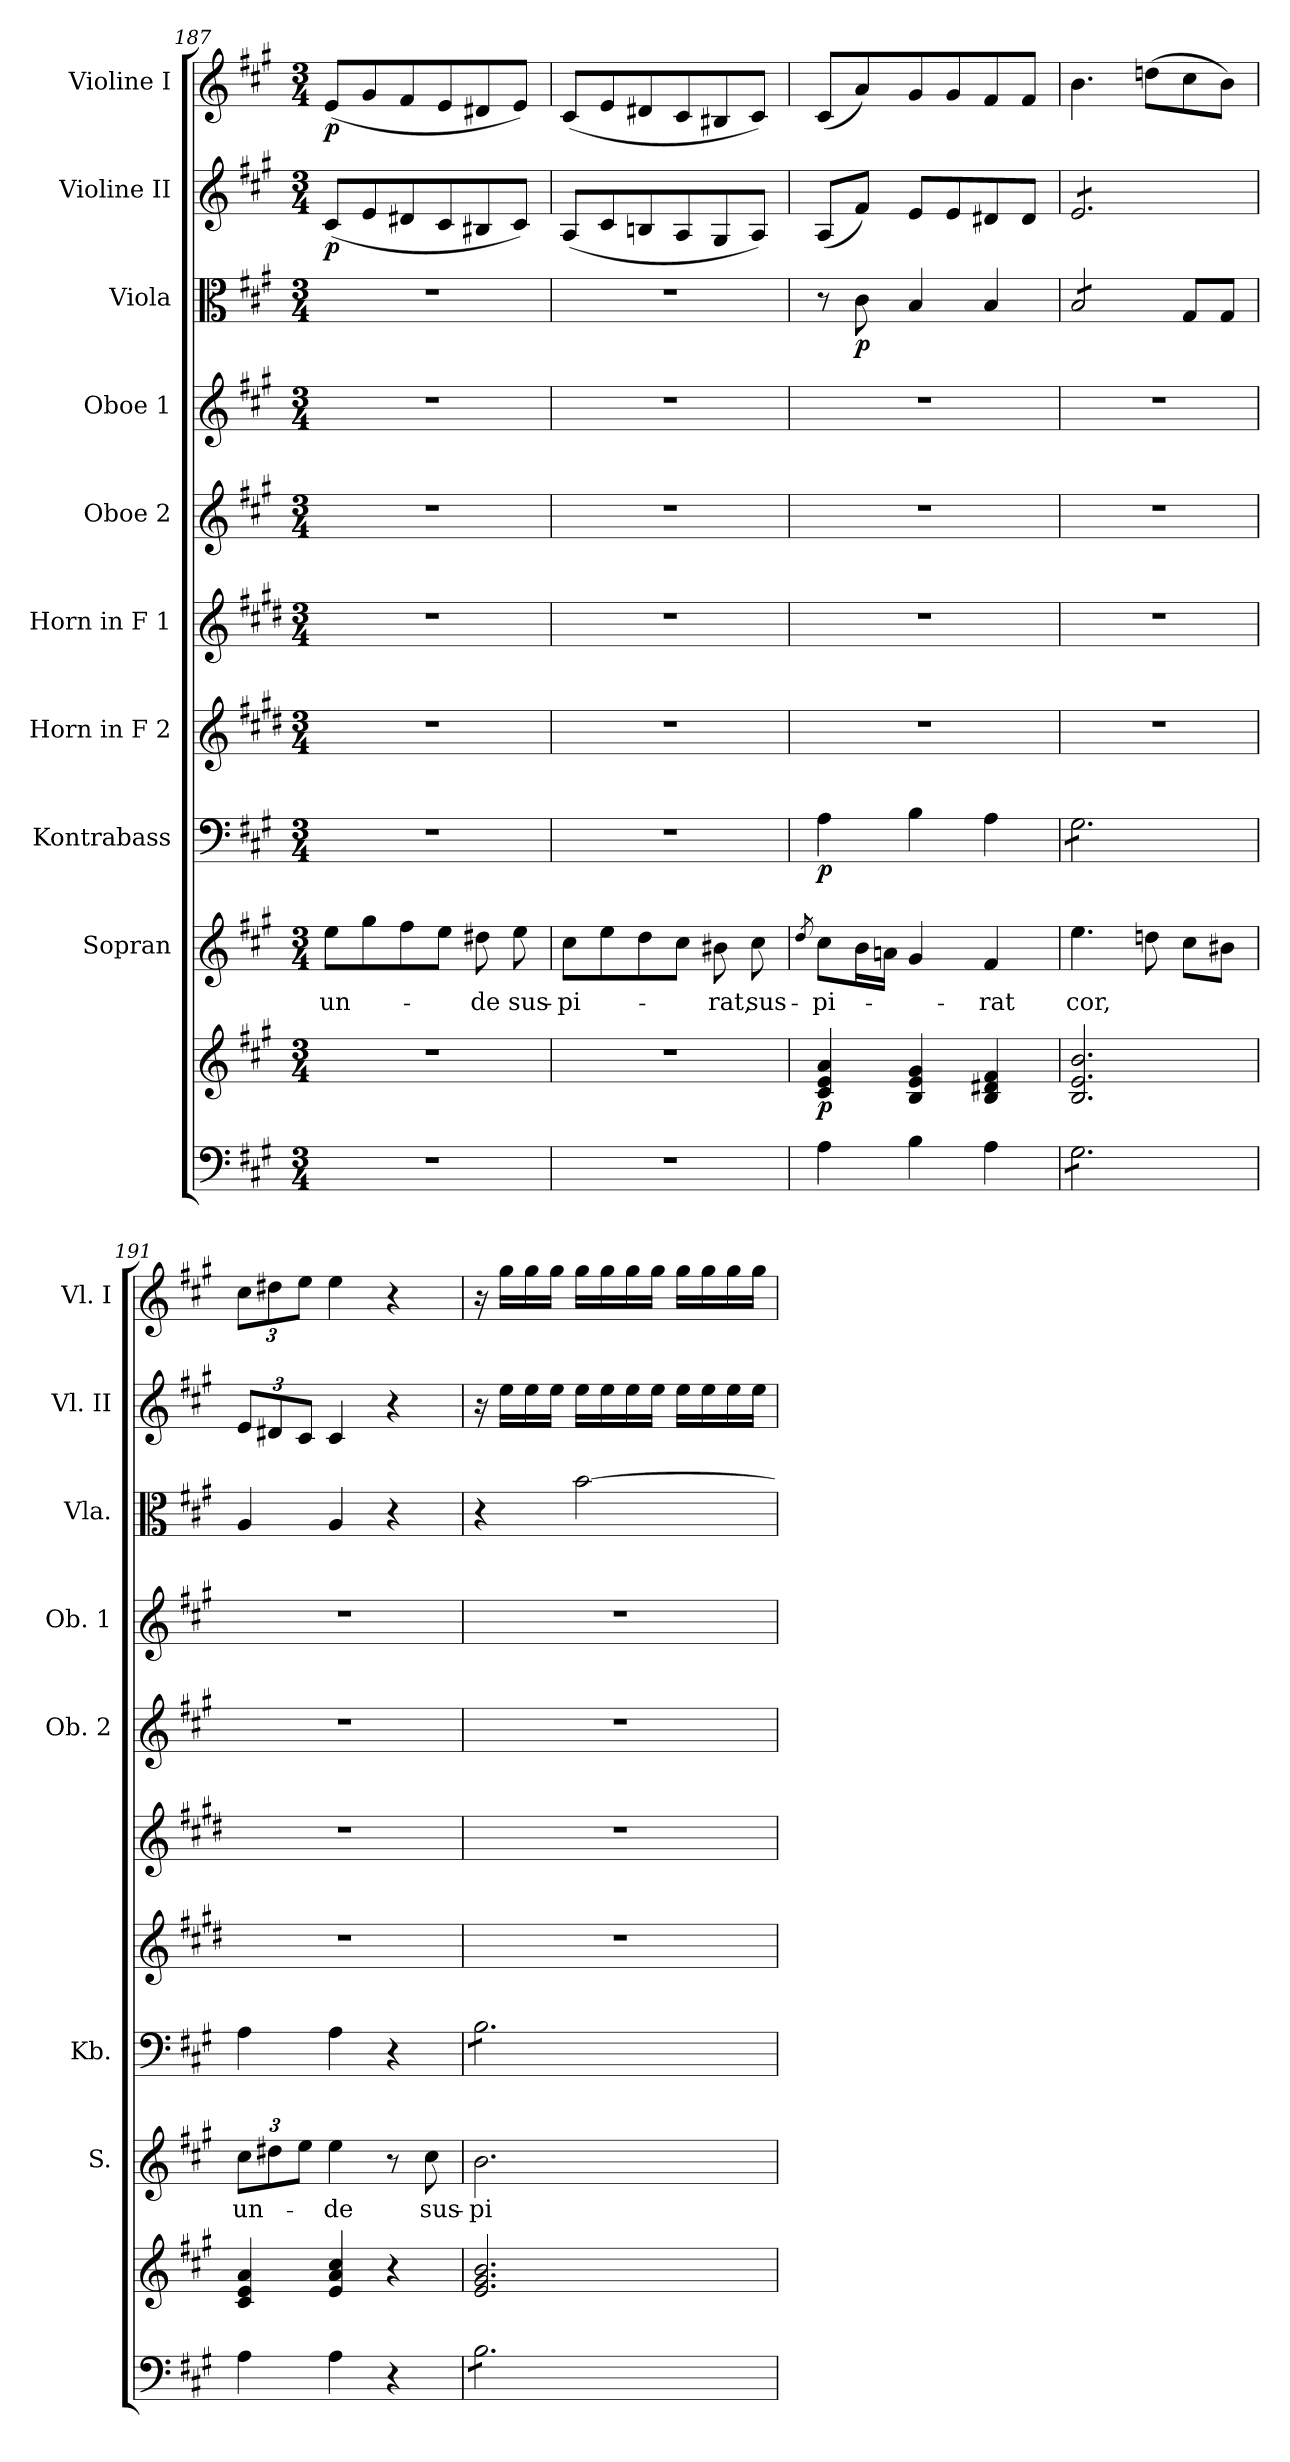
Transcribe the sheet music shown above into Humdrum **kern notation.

**kern	**kern	**dynam	**kern	**text	**kern	**dynam	**kern	**kern	**kern	**kern	**kern	**dynam	**kern	**dynam	**kern	**dynam
*part10	*part10	*part10	*part9	*part9	*part8	*part8	*part7	*part6	*part5	*part4	*part3	*part3	*part2	*part2	*part1	*part1
*staff11	*staff10	*staff10/11	*staff9	*staff9	*staff8	*staff8	*staff7	*staff6	*staff5	*staff4	*staff3	*staff3	*staff2	*staff2	*staff1	*staff1
*	*	*	*I"Sopran	*	*I"Kontrabass	*	*I"Horn in F 2	*I"Horn in F 1	*I"Oboe 2	*I"Oboe 1	*I"Viola	*	*I"Violine II	*	*I"Violine I	*
*	*	*	*I'S.	*	*I'Kb.	*	*	*	*I'Ob. 2	*I'Ob. 1	*I'Vla.	*	*I'Vl. II	*	*I'Vl. I	*
!!LO:PB:g=z
*clefF4	*clefG2	*	*clefG2	*	*clefF4	*	*clefG2	*clefG2	*clefG2	*clefG2	*clefC3	*	*clefG2	*	*clefG2	*
*	*	*	*	*	*ITrd7c12	*	*ITrd4c7	*ITrd4c7	*	*	*	*	*	*	*	*
*k[f#c#g#]	*k[f#c#g#]	*	*k[f#c#g#]	*	*k[f#c#g#]	*	*k[f#c#g#]	*k[f#c#g#]	*k[f#c#g#]	*k[f#c#g#]	*k[f#c#g#]	*	*k[f#c#g#]	*	*k[f#c#g#]	*
*A:	*A:	*	*A:	*	*A:	*	*A:	*A:	*A:	*A:	*A:	*	*A:	*	*A:	*
*M3/4	*M3/4	*	*M3/4	*	*M3/4	*	*M3/4	*M3/4	*M3/4	*M3/4	*M3/4	*	*M3/4	*	*M3/4	*
=187	=187	=187	=187	=187	=187	=187	=187	=187	=187	=187	=187	=187	=187	=187	=187	=187
!	!	!	!	!LO:LY:b	!	!	!	!	!	!	!	!	!	!LO:DY:b	!	!LO:DY:b
2.r	2.r	.	8ee\L	un-	2.r	.	2.r	2.r	2.r	2.r	2.r	.	(<8c#/L	p	(<8e/L	p
.	.	.	8gg#\	.	.	.	.	.	.	.	.	.	8e/	.	8g#/	.
.	.	.	8ff#\	.	.	.	.	.	.	.	.	.	8d#X/	.	8f#/	.
.	.	.	8ee\J	.	.	.	.	.	.	.	.	.	8c#/	.	8e/	.
!	!	!	!	!LO:LY:b	!	!	!	!	!	!	!	!	!	!	!	!
.	.	.	8dd#X\	-de	.	.	.	.	.	.	.	.	8B#X/	.	8d#X/	.
!	!	!	!	!LO:LY:b	!	!	!	!	!	!	!	!	!	!	!	!
.	.	.	8ee\	sus-	.	.	.	.	.	.	.	.	8c#/J)	.	8e/J)	.
=188	=188	=188	=188	=188	=188	=188	=188	=188	=188	=188	=188	=188	=188	=188	=188	=188
!	!	!	!	!LO:LY:b	!	!	!	!	!	!	!	!	!	!	!	!
2.r	2.r	.	8cc#\L	-pi-	2.r	.	2.r	2.r	2.r	2.r	2.r	.	(<8A/L	.	(<8c#/L	.
.	.	.	8ee\	.	.	.	.	.	.	.	.	.	8c#/	.	8e/	.
.	.	.	8dd\	.	.	.	.	.	.	.	.	.	8Bn/	.	8d#X/	.
.	.	.	8cc#\J	.	.	.	.	.	.	.	.	.	8A/	.	8c#/	.
!	!	!	!	!LO:LY:b	!	!	!	!	!	!	!	!	!	!	!	!
.	.	.	8b#X\	-rat,	.	.	.	.	.	.	.	.	8G#/	.	8B#X/	.
!	!	!	!	!LO:LY:b	!	!	!	!	!	!	!	!	!	!	!	!
.	.	.	8cc#\	sus-	.	.	.	.	.	.	.	.	8A/J)	.	8c#/J)	.
=189	=189	=189	=189	=189	=189	=189	=189	=189	=189	=189	=189	=189	=189	=189	=189	=189
.	.	.	8qdd/	.	.	.	.	.	.	.	.	.	.	.	.	.
!	!	!LO:DY:b	!	!LO:LY:b	!	!LO:DY:b	!	!	!	!	!	!	!	!	!	!
4A\	4c#/ 4e/ 4a/	p	8cc#\L	-pi-	4AA\	p	2.r	2.r	2.r	2.r	8r	.	(<8A/L	.	(<8c#/L	.
!	!	!	!	!	!	!	!	!	!	!	!	!LO:DY:b	!	!	!	!
.	.	.	16b\L	.	.	.	.	.	.	.	8c#\	p	8f#/J)	.	8a/)	.
.	.	.	16an\JJ	.	.	.	.	.	.	.	.	.	.	.	.	.
4B\	4B/ 4e/ 4g#/	.	4g#/	.	4BB\	.	.	.	.	.	4B/	.	8e/L	.	8g#/	.
.	.	.	.	.	.	.	.	.	.	.	.	.	8e/	.	8g#/	.
!	!	!	!	!LO:LY:b	!	!	!	!	!	!	!	!	!	!	!	!
4A\	4B/ 4d#X/ 4f#/	.	4f#/	-rat	4AA\	.	.	.	.	.	4B/	.	8d#X/	.	8f#/	.
.	.	.	.	.	.	.	.	.	.	.	.	.	8d#/J	.	8f#/J	.
=190	=190	=190	=190	=190	=190	=190	=190	=190	=190	=190	=190	=190	=190	=190	=190	=190
!	!	!	!	!LO:LY:b	!	!	!	!	!	!	!	!	!	!	!	!
*tremolo	*	*	*	*	*	*	*	*	*	*	*	*	*	*	*	*
*	*	*	*	*	*tremolo	*	*	*	*	*	*	*	*	*	*	*
*	*	*	*	*	*	*	*	*	*	*	*tremolo	*	*	*	*	*
*	*	*	*	*	*	*	*	*	*	*	*	*	*tremolo	*	*	*
8G#\L	2.B/ 2.e/ 2.b/	.	4.ee\	cor,	8GG#\L	.	2.r	2.r	2.r	2.r	8B/L	.	8e/L	.	4.b\	.
8G#\	.	.	.	.	8GG#\	.	.	.	.	.	8B/	.	8e/	.	.	.
8G#\	.	.	.	.	8GG#\	.	.	.	.	.	8B/	.	8e/	.	.	.
8G#\	.	.	8ddn\	.	8GG#\	.	.	.	.	.	8B/J	.	8e/	.	(>8ddn\L	.
*	*	*	*	*	*	*	*	*	*	*	*Xtremolo	*	*	*	*	*
8G#\	.	.	8cc#\L	.	8GG#\	.	.	.	.	.	8G#/L	.	8e/	.	8cc#\	.
8G#\J	.	.	8b#X\J	.	8GG#\J	.	.	.	.	.	8G#/J	.	8e/J	.	8b\J)	.
*	*	*	*	*	*	*	*	*	*	*	*	*	*Xtremolo	*	*	*
*	*	*	*	*	*Xtremolo	*	*	*	*	*	*	*	*	*	*	*
*Xtremolo	*	*	*	*	*	*	*	*	*	*	*	*	*	*	*	*
=191	=191	=191	=191	=191	=191	=191	=191	=191	=191	=191	=191	=191	=191	=191	=191	=191
!	!	!	!	!LO:LY:b	!	!	!	!	!	!	!	!	!	!	!	!
4A\	4c#/ 4e/ 4a/	.	12cc#\L	un-	4AA\	.	2.r	2.r	2.r	2.r	4A/	.	12e/L	.	12cc#\L	.
.	.	.	12dd#X\	.	.	.	.	.	.	.	.	.	12d#X/	.	12dd#X\	.
.	.	.	12ee\J	.	.	.	.	.	.	.	.	.	12c#/J	.	12ee\J	.
!	!	!	!	!LO:LY:b	!	!	!	!	!	!	!	!	!	!	!	!
4A\	4e/ 4a/ 4cc#/	.	4ee\	-de	4AA\	.	.	.	.	.	4A/	.	4c#/	.	4ee\	.
4r	4r	.	8r	.	4r	.	.	.	.	.	4r	.	4r	.	4r	.
!	!	!	!	!LO:LY:b	!	!	!	!	!	!	!	!	!	!	!	!
.	.	.	8cc#\	sus-	.	.	.	.	.	.	.	.	.	.	.	.
!!LO:PB:g=z
=192	=192	=192	=192	=192	=192	=192	=192	=192	=192	=192	=192	=192	=192	=192	=192	=192
!	!	!	!	!LO:LY:b	!	!	!	!	!	!	!	!	!	!	!	!
*tremolo	*	*	*	*	*	*	*	*	*	*	*	*	*	*	*	*
*	*	*	*	*	*tremolo	*	*	*	*	*	*	*	*	*	*	*
8B\L	2.e/ 2.g#/ 2.b/	.	2.b\	-pi-	8BB\L	.	2.r	2.r	2.r	2.r	4r	.	16r	.	16r	.
.	.	.	.	.	.	.	.	.	.	.	.	.	16ee\LL	.	16gg#\LL	.
8B\	.	.	.	.	8BB\	.	.	.	.	.	.	.	16ee\	.	16gg#\	.
.	.	.	.	.	.	.	.	.	.	.	.	.	16ee\JJ	.	16gg#\JJ	.
8B\	.	.	.	.	8BB\	.	.	.	.	.	[2b\	.	16ee\LL	.	16gg#\LL	.
.	.	.	.	.	.	.	.	.	.	.	.	.	16ee\	.	16gg#\	.
8B\	.	.	.	.	8BB\	.	.	.	.	.	.	.	16ee\	.	16gg#\	.
.	.	.	.	.	.	.	.	.	.	.	.	.	16ee\JJ	.	16gg#\JJ	.
8B\	.	.	.	.	8BB\	.	.	.	.	.	.	.	16ee\LL	.	16gg#\LL	.
.	.	.	.	.	.	.	.	.	.	.	.	.	16ee\	.	16gg#\	.
8B\J	.	.	.	.	8BB\J	.	.	.	.	.	.	.	16ee\	.	16gg#\	.
*	*	*	*	*	*Xtremolo	*	*	*	*	*	*	*	*	*	*	*
*Xtremolo	*	*	*	*	*	*	*	*	*	*	*	*	*	*	*	*
.	.	.	.	.	.	.	.	.	.	.	.	.	16ee\JJ	.	16gg#\JJ	.
=	=	=	=	=	=	=	=	=	=	=	=	=	=	=	=	=
*-	*-	*-	*-	*-	*-	*-	*-	*-	*-	*-	*-	*-	*-	*-	*-	*-
